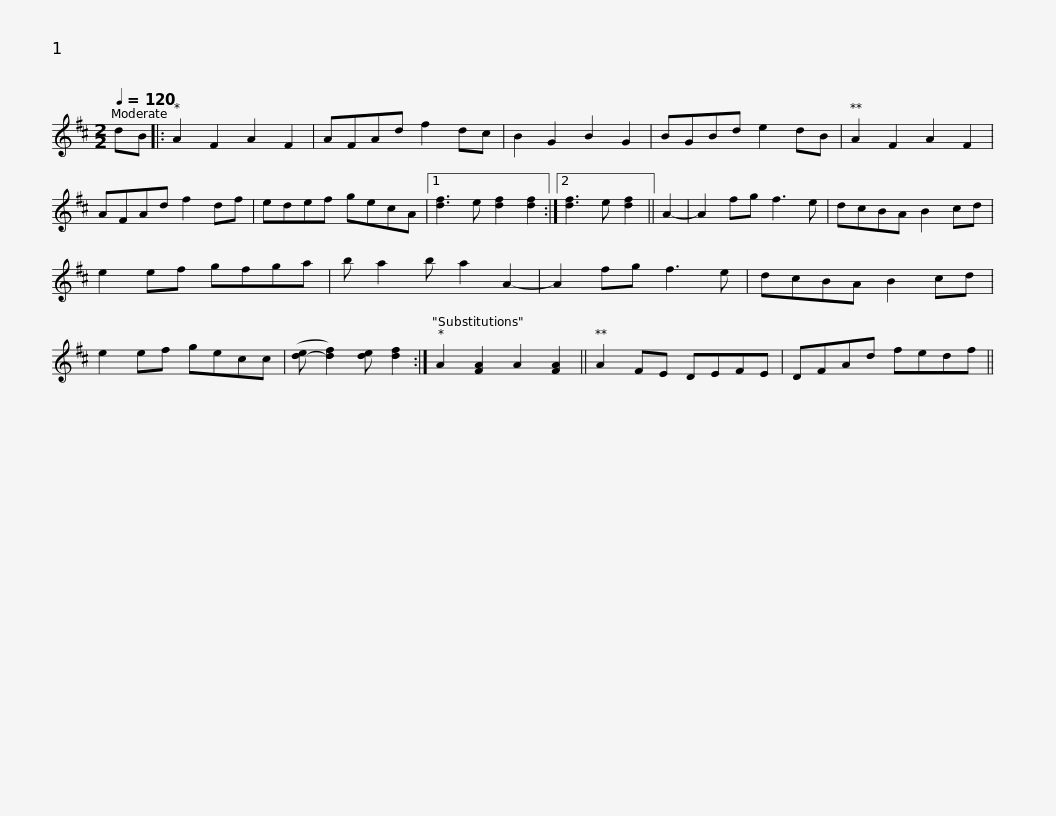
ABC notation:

X:1
L:1/8
Q:1/4=120
M:2/2
I:linebreak $
K:D
V:1 treble
V:1
 dB |: A2 F2 A2 F2 | AFAd f2 dc | B2 G2 B2 G2 | BGBd e2 dB | %5
 A2 F2 A2 F2 | AFAd f2 df |$ edef gecA |1 [df]3 e [df]2 [df]2 :|2 [df]3 e [df]2 || %10
 A2- | A2 fg f3 e | dcBA B2 cd | e2 ef gfga |$ b a2 b a2 A2- | %15
 A2 fg f3 e | dcBA B2 cd | e2 ef gecc | ([d-e] [df]2) [de] [df]2 :| A2 [FA]2 A2 [FA]2 || %20
 A2 FE DEFE |$ DFAd fedf || %22
